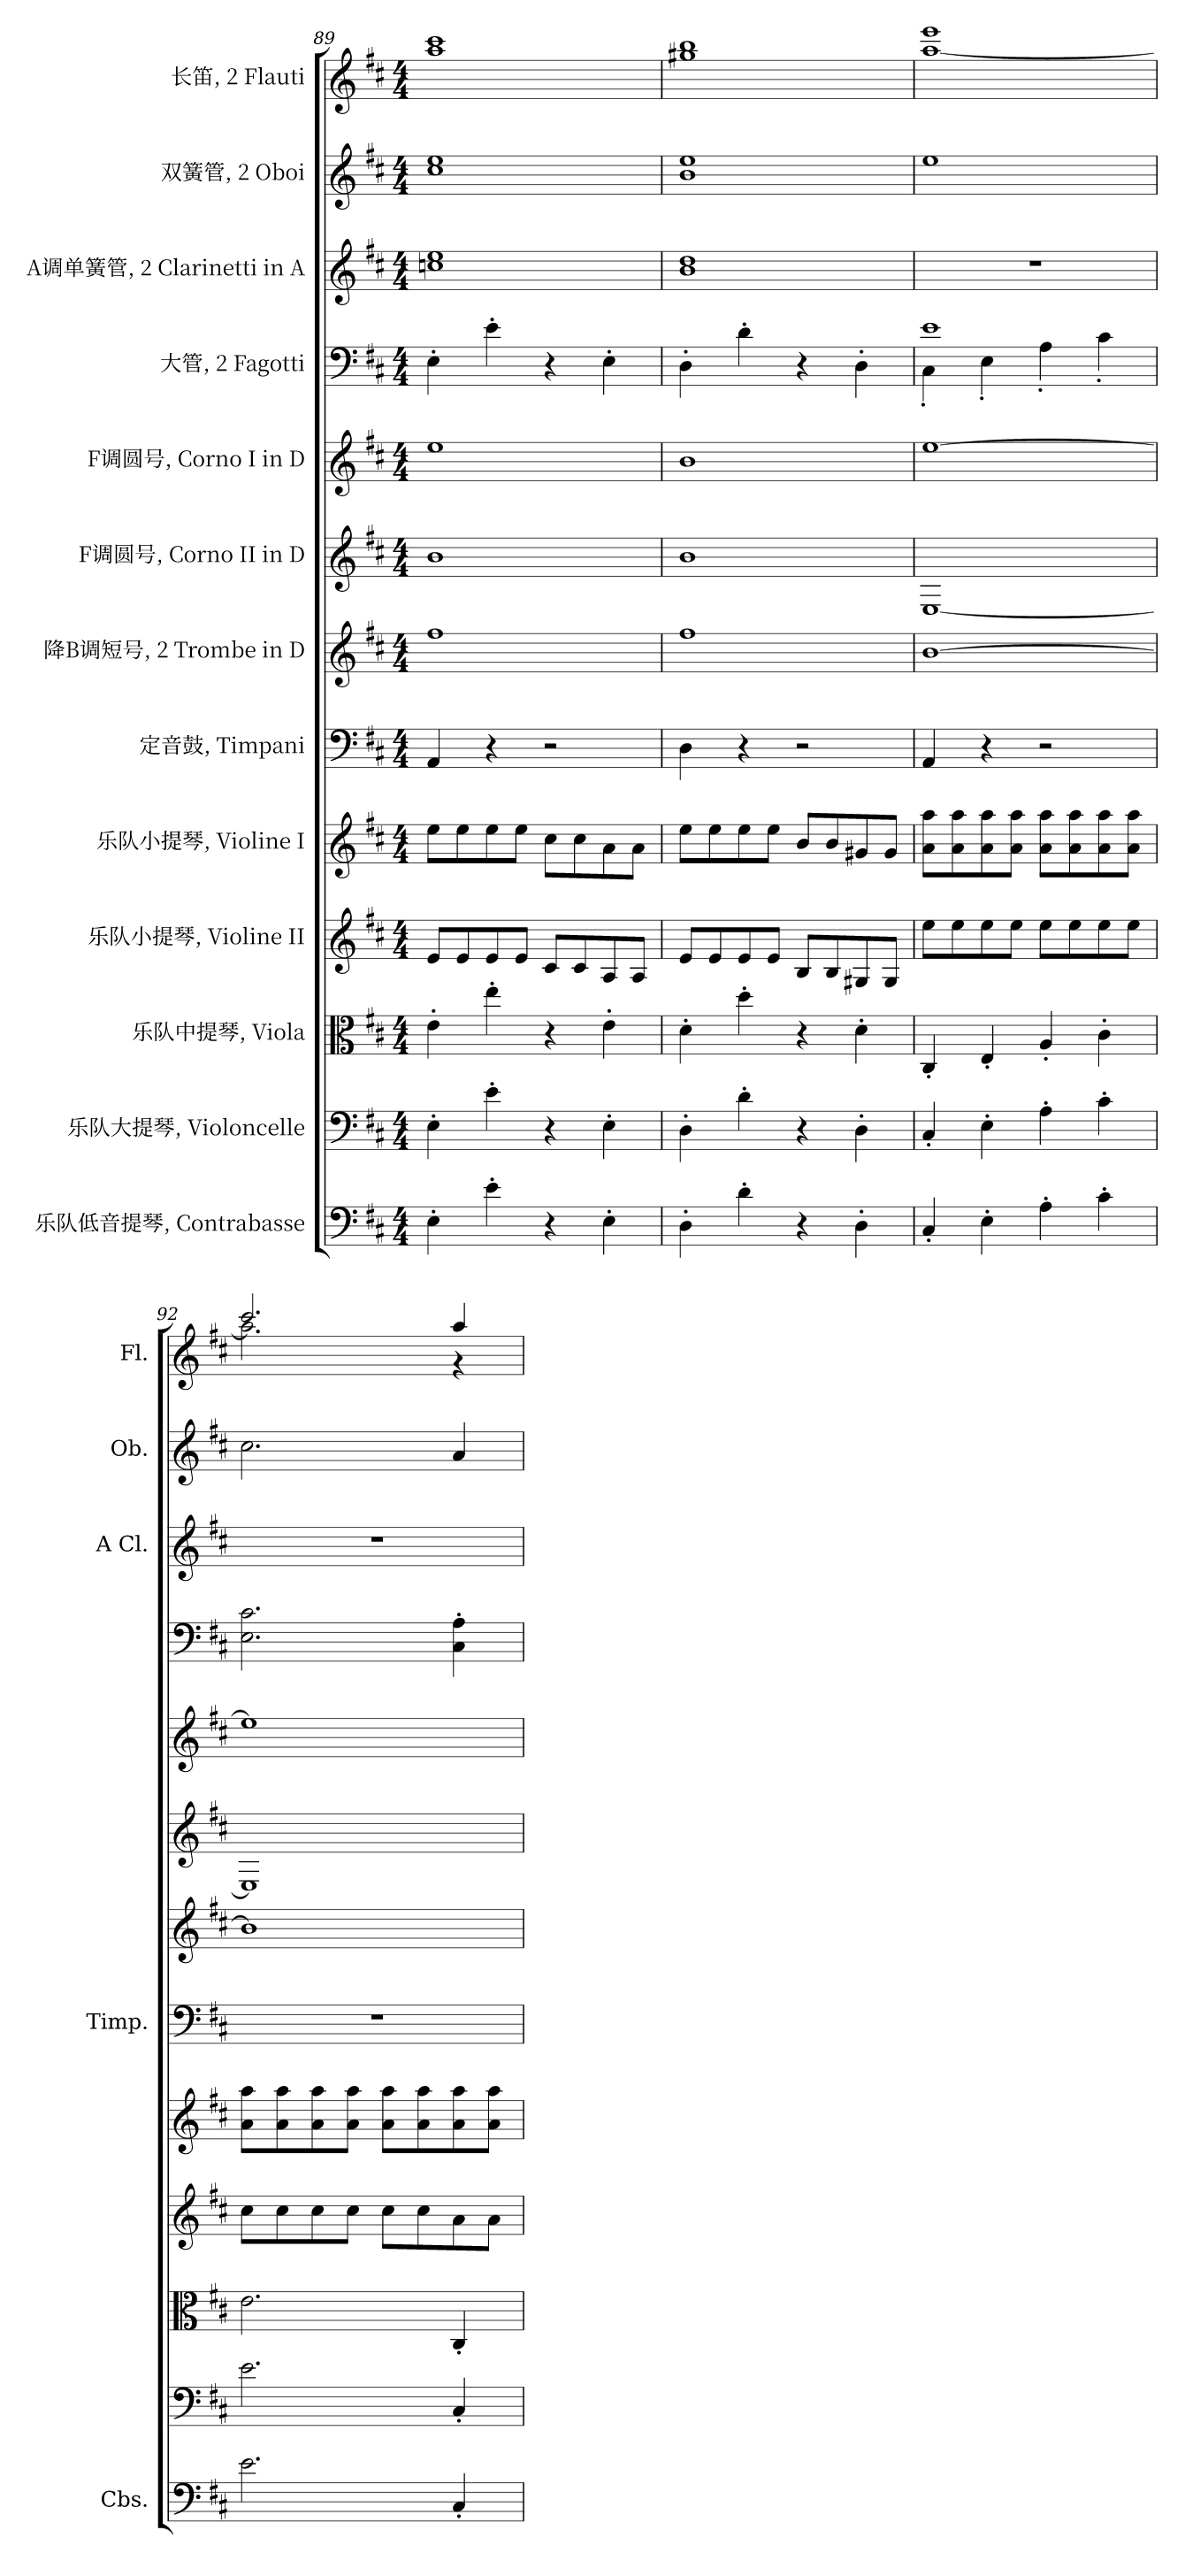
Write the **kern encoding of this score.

**kern	**kern	**kern	**kern	**kern	**kern	**kern	**kern	**kern	**kern	**kern	**kern	**kern
*part13	*part12	*part11	*part10	*part9	*part8	*part7	*part6	*part5	*part4	*part3	*part2	*part1
*staff13	*staff12	*staff11	*staff10	*staff9	*staff8	*staff7	*staff6	*staff5	*staff4	*staff3	*staff2	*staff1
*I"乐队低音提琴, Contrabasse	*I"乐队大提琴, Violoncelle	*I"乐队中提琴, Viola	*I"乐队小提琴, Violine II	*I"乐队小提琴, Violine I	*I"定音鼓, Timpani	*I"降B调短号, 2 Trombe in D	*I"F调圆号, Corno II in D	*I"F调圆号, Corno I in D	*I"大管, 2 Fagotti	*I"A调单簧管, 2 Clarinetti in A	*I"双簧管, 2 Oboi	*I"长笛, 2 Flauti
*I'Cbs.	*	*	*	*	*I'Timp.	*	*	*	*	*I'A Cl.	*I'Ob.	*I'Fl.
*clefF4	*clefF4	*clefC3	*clefG2	*clefG2	*clefF4	*clefG2	*clefG2	*clefG2	*clefF4	*clefG2	*clefG2	*clefG2
*ITrd7c12	*	*	*	*	*	*ITrd1c2	*ITrd4c7	*ITrd4c7	*	*ITrd2c3	*	*
*k[f#c#]	*k[f#c#]	*k[f#c#]	*k[f#c#]	*k[f#c#]	*k[f#c#]	*k[]	*k[f#]	*k[f#]	*k[f#c#]	*k[f#c#g#d#a#]	*k[f#c#]	*k[f#c#]
*M4/4	*M4/4	*M4/4	*M4/4	*M4/4	*M4/4	*M4/4	*M4/4	*M4/4	*M4/4	*M4/4	*M4/4	*M4/4
*MM278	*MM278	*MM278	*MM278	*MM278	*MM278	*MM278	*MM278	*MM278	*MM278	*MM278	*MM278	*MM278
=89	=89	=89	=89	=89	=89	=89	=89	=89	=89	=89	=89	=89
4EE'\	4E'\	4e'\	8e/L	8ee\L	4AA/	1ee	1e	1a	4E'\	1an 1cc#	1cc# 1ee	1aa 1ccc#
.	.	.	8e/	8ee\	.	.	.	.	.	.	.	.
4E'\	4e'\	4ee'\	8e/	8ee\	4r	.	.	.	4e'\	.	.	.
.	.	.	8e/J	8ee\J	.	.	.	.	.	.	.	.
4r	4r	4r	8c#/L	8cc#\L	2r	.	.	.	4r	.	.	.
.	.	.	8c#/	8cc#\	.	.	.	.	.	.	.	.
4EE'\	4E'\	4e'\	8A/	8a\	.	.	.	.	4E'\	.	.	.
.	.	.	8A/J	8a\J	.	.	.	.	.	.	.	.
=90	=90	=90	=90	=90	=90	=90	=90	=90	=90	=90	=90	=90
*	*	*	*	*	*	*	*	*	*	*	*	*MM278
4DD'\	4D'\	4d'\	8e/L	8ee\L	4D\	1ee	1e	1e	4D'\	1g# 1b	1b 1ee	1gg#X 1bb
.	.	.	8e/	8ee\	.	.	.	.	.	.	.	.
4D'\	4d'\	4dd'\	8e/	8ee\	4r	.	.	.	4d'\	.	.	.
.	.	.	8e/J	8ee\J	.	.	.	.	.	.	.	.
4r	4r	4r	8B/L	8b/L	2r	.	.	.	4r	.	.	.
.	.	.	8B/	8b/	.	.	.	.	.	.	.	.
4DD'\	4D'\	4d'\	8G#X/	8g#X/	.	.	.	.	4D'\	.	.	.
.	.	.	8G#/J	8g#/J	.	.	.	.	.	.	.	.
=91	=91	=91	=91	=91	=91	=91	=91	=91	=91	=91	=91	=91
*	*	*	*	*	*	*	*	*	*	*	*	*MM278
*	*	*	*	*	*	*	*	*	*^	*	*	*^
4CC#'/	4C#'/	4C#'/	8ee\L	8a\ 8aa\L	4AA/	[1a	[1AA	[1a	1e	4C#'\	1r	1ee	1eee	[1aa
.	.	.	8ee\	8a\ 8aa\	.	.	.	.	.	.	.	.	.	.
4EE'\	4E'\	4E'/	8ee\	8a\ 8aa\	4r	.	.	.	.	4E'\	.	.	.	.
.	.	.	8ee\J	8a\ 8aa\J	.	.	.	.	.	.	.	.	.	.
4AA'\	4A'\	4A'/	8ee\L	8a\ 8aa\L	2r	.	.	.	.	4A'\	.	.	.	.
.	.	.	8ee\	8a\ 8aa\	.	.	.	.	.	.	.	.	.	.
4C#'\	4c#'\	4c#'\	8ee\	8a\ 8aa\	.	.	.	.	.	4c#'\	.	.	.	.
.	.	.	8ee\J	8a\ 8aa\J	.	.	.	.	.	.	.	.	.	.
*	*	*	*	*	*	*	*	*	*v	*v	*	*	*	*
!!LO:PB:g=z	!!
=92	=92	=92	=92	=92	=92	=92	=92	=92	=92	=92	=92	=92	=92
*	*	*	*	*	*	*	*	*	*	*	*	*MM278	*
2.E\	2.e\	2.e\	8cc#\L	8a\ 8aa\L	1r	1a]	1AA]	1a]	2.E\ 2.c#\	1r	2.cc#\	2.ccc#/	2.aa\]
.	.	.	8cc#\	8a\ 8aa\	.	.	.	.	.	.	.	.	.
.	.	.	8cc#\	8a\ 8aa\	.	.	.	.	.	.	.	.	.
.	.	.	8cc#\J	8a\ 8aa\J	.	.	.	.	.	.	.	.	.
.	.	.	8cc#\L	8a\ 8aa\L	.	.	.	.	.	.	.	.	.
.	.	.	8cc#\	8a\ 8aa\	.	.	.	.	.	.	.	.	.
4CC#'/	4C#'/	4C#'/	8a\	8a\ 8aa\	.	.	.	.	4C#\' 4A\'	.	4a/	4aa/	4r
.	.	.	8a\J	8a\ 8aa\J	.	.	.	.	.	.	.	.	.
*	*	*	*	*	*	*	*	*	*	*	*	*v	*v
=	=	=	=	=	=	=	=	=	=	=	=	=
*-	*-	*-	*-	*-	*-	*-	*-	*-	*-	*-	*-	*-
